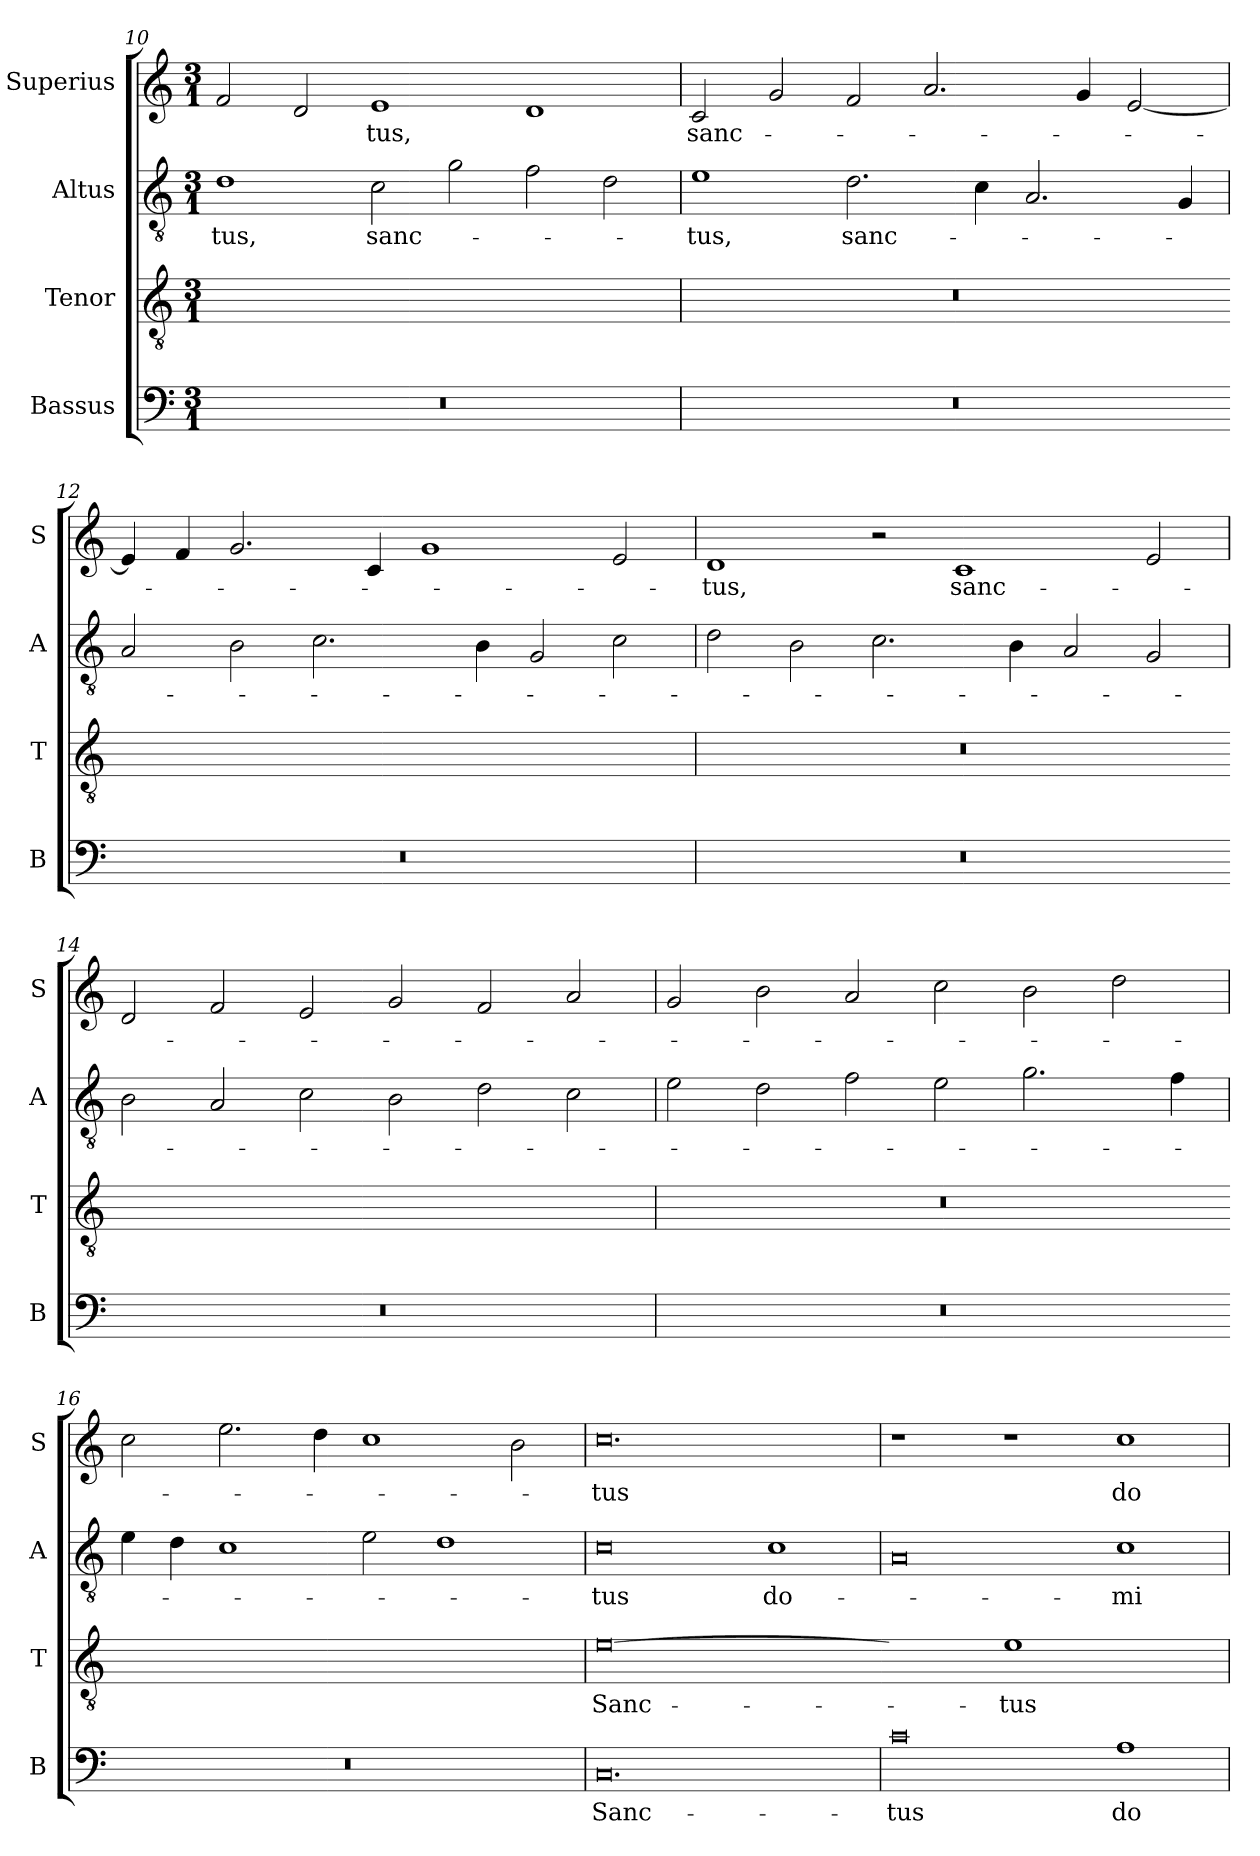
**kern	**text	**kern	**text	**kern	**text	**kern	**text
*part4	*part4	*part3	*part3	*part2	*part2	*part1	*part1
*staff4	*staff4	*staff3	*staff3	*staff2	*staff2	*staff1	*staff1
*I"Bassus	*	*I"Tenor	*	*I"Altus	*	*I"Superius	*
*I'B	*	*I'T	*	*I'A	*	*I'S	*
*clefF4	*	*clefGv2	*	*clefGv2	*	*clefG2	*
*k[]	*	*k[]	*	*k[]	*	*k[]	*
*M3/1	*	*M3/1	*	*M3/1	*	*M3/1	*
=10	=10	=10	=10	=10	=10	=10	=10
0.r	.	0.ryy	.	1d	-tus,	2f/	.
.	.	.	.	.	.	2d/	.
.	.	.	.	2c\	sanc-	1e	-tus,
.	.	.	.	2g\	.	.	.
.	.	.	.	2f\	.	1d	.
.	.	.	.	2d\	.	.	.
=11	=11	=11	=11	=11	=11	=11	=11
0.r	.	0.r	.	1e	-tus,	2c/	sanc-
.	.	.	.	.	.	2g/	.
.	.	.	.	2.d\	sanc-	2f/	.
.	.	.	.	.	.	2.a/	.
.	.	.	.	4c\	.	.	.
.	.	.	.	2.A/	.	.	.
.	.	.	.	.	.	4g/	.
.	.	.	.	.	.	[2e/	.
.	.	.	.	4G/	.	.	.
=12	=12	=12-	=12	=12	=12	=12	=12
0.r	.	0.ryy	.	2A/	.	4e/]	.
.	.	.	.	.	.	4f/	.
.	.	.	.	2B\	.	2.g/	.
.	.	.	.	2.c\	.	.	.
.	.	.	.	.	.	4c/	.
.	.	.	.	.	.	1g	.
.	.	.	.	4B\	.	.	.
.	.	.	.	2G/	.	.	.
.	.	.	.	2c\	.	2e/	.
=13	=13	=13	=13	=13	=13	=13	=13
0.r	.	0.r	.	2d\	.	1d	-tus,
.	.	.	.	2B\	.	.	.
.	.	.	.	2.c\	.	2r	.
.	.	.	.	.	.	1c	sanc-
.	.	.	.	4B\	.	.	.
.	.	.	.	2A/	.	.	.
.	.	.	.	2G/	.	2e/	.
=14	=14	=14-	=14	=14	=14	=14	=14
0.r	.	0.ryy	.	2B\	.	2d/	.
.	.	.	.	2A/	.	2f/	.
.	.	.	.	2c\	.	2e/	.
.	.	.	.	2B\	.	2g/	.
.	.	.	.	2d\	.	2f/	.
.	.	.	.	2c\	.	2a/	.
=15	=15	=15	=15	=15	=15	=15	=15
0.r	.	0.r	.	2e\	.	2g/	.
.	.	.	.	2d\	.	2b\	.
.	.	.	.	2f\	.	2a/	.
.	.	.	.	2e\	.	2cc\	.
.	.	.	.	2.g\	.	2b\	.
.	.	.	.	.	.	2dd\	.
.	.	.	.	4f\	.	.	.
=16	=16	=16-	=16	=16	=16	=16	=16
0.r	.	0.ryy	.	4e\	.	2cc\	.
.	.	.	.	4d\	.	.	.
.	.	.	.	1c	.	2.ee\	.
.	.	.	.	.	.	4dd\	.
.	.	.	.	2e\	.	1cc	.
.	.	.	.	1d	.	.	.
.	.	.	.	.	.	2b\	.
=17	=17	=17	=17	=17	=17	=17	=17
!	!	!LO:N:vis=0	!	!	!	!	!
0.C	Sanc-	[0.e	Sanc-	0c	-tus	0.cc	-tus
.	.	.	.	1c	do-	.	.
=18	=18	=18-	=18	=18	=18	=18	=18
0c	-tus	1eyy]	.	0A	.	1r	.
!	!	!LO:N:vis=1	!	!	!	!	!
.	.	0e	-tus	.	.	1r	.
1A	do-	.	.	1c	-mi-	1cc	do-
=	=	=	=	=	=	=	=
*-	*-	*-	*-	*-	*-	*-	*-
